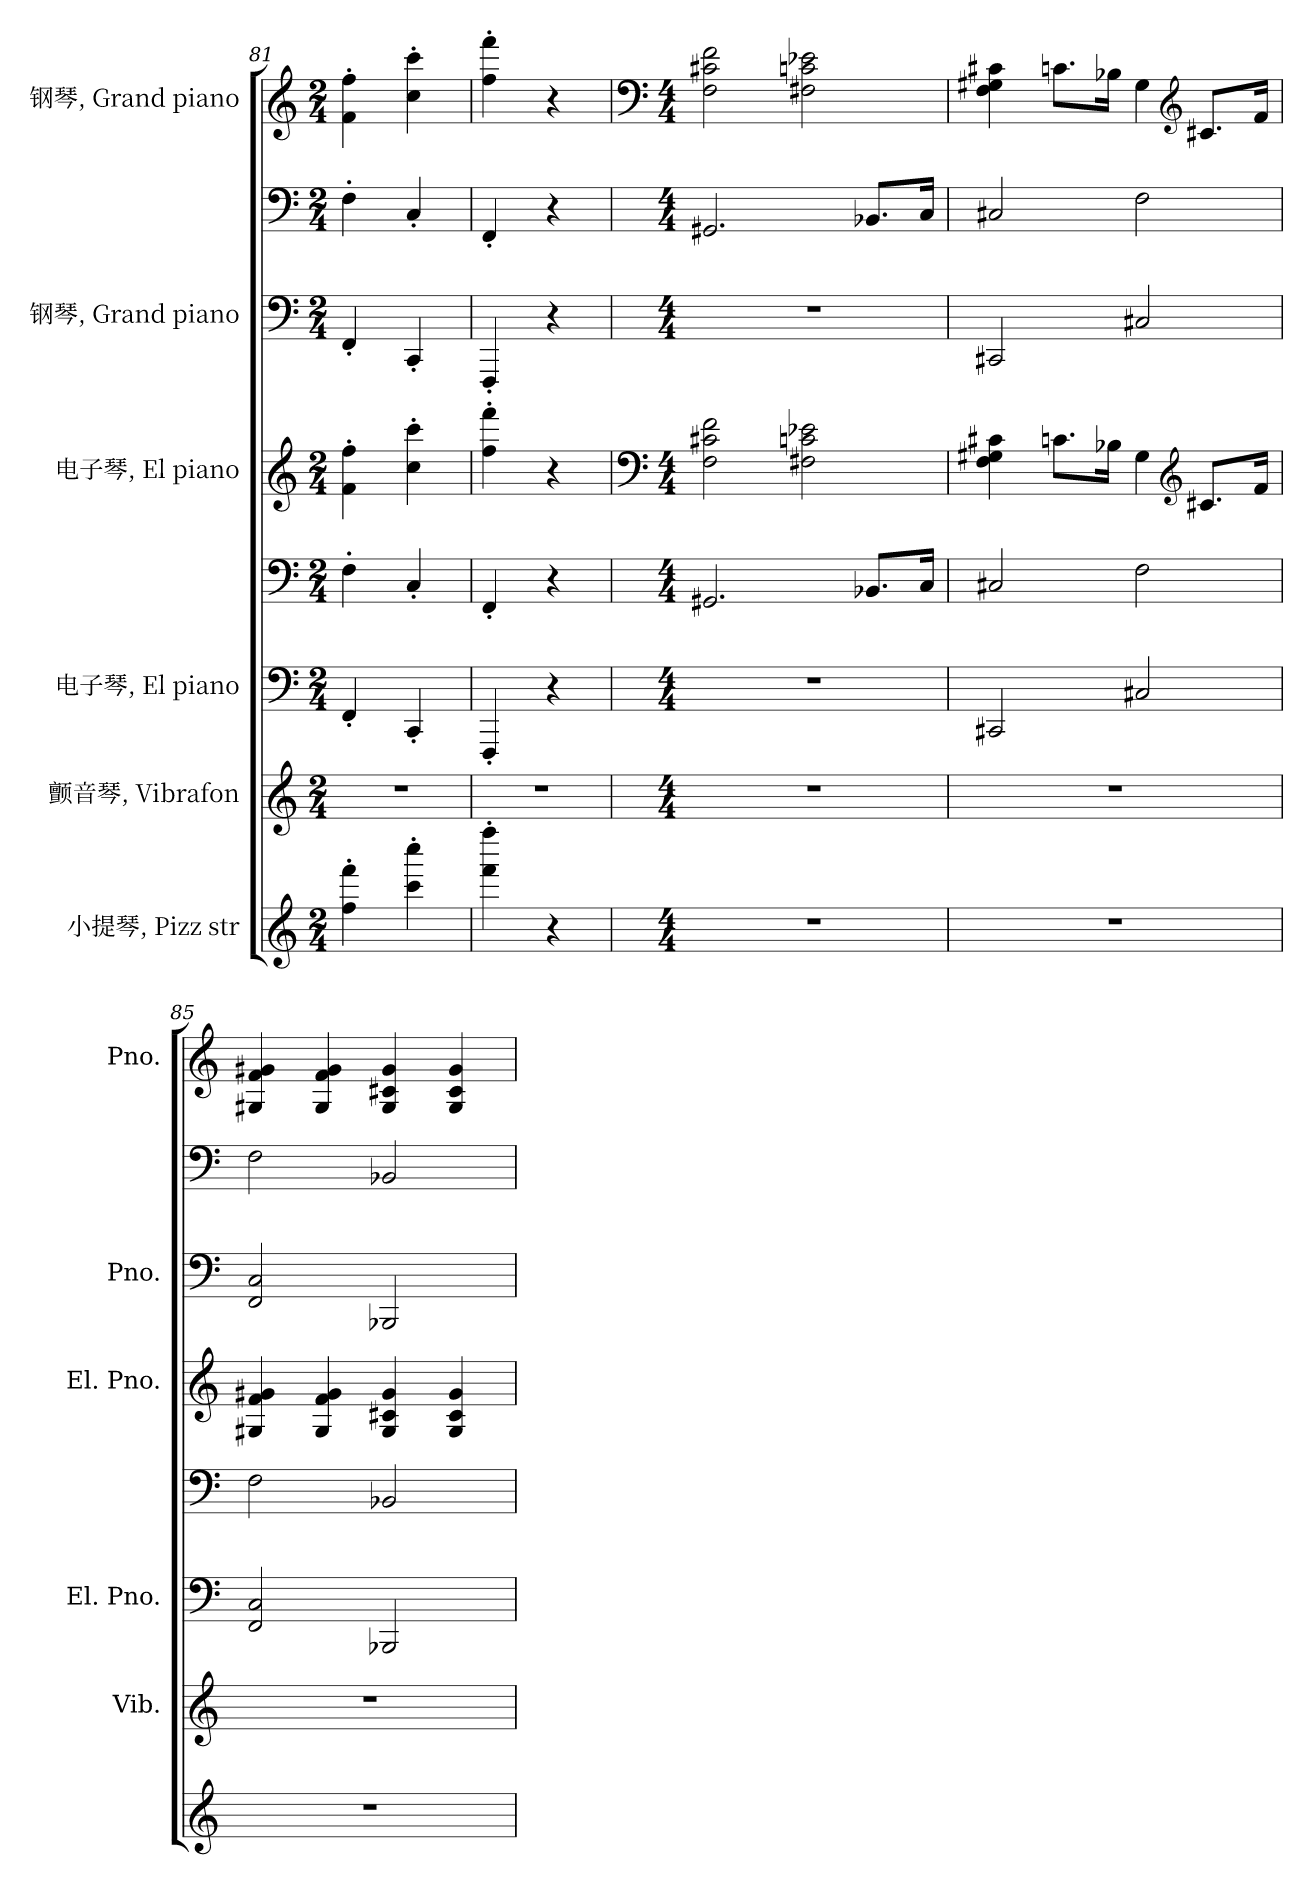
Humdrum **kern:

**kern	**kern	**kern	**kern	**kern	**kern	**kern	**kern
*part6	*part5	*part4	*part4	*part3	*part2	*part2	*part1
*staff8	*staff7	*staff6	*staff5	*staff4	*staff3	*staff2	*staff1
*I"小提琴, Pizz str	*I"颤音琴, Vibrafon	*I"电子琴, El piano	*	*I"电子琴, El piano	*I"钢琴, Grand piano	*	*I"钢琴, Grand piano
*	*I'Vib.	*I'El. Pno.	*	*I'El. Pno.	*I'Pno.	*	*I'Pno.
*clefG2	*clefG2	*clefF4	*clefF4	*clefG2	*clefF4	*clefF4	*clefG2
*k[]	*k[]	*k[]	*k[]	*k[]	*k[]	*k[]	*k[]
*M2/4	*M2/4	*M2/4	*M2/4	*M2/4	*M2/4	*M2/4	*M2/4
=81	=81	=81	=81	=81	=81	=81	=81
4ff\' 4fff\'	2r	4FF'/	4F'\	4f\' 4ff\'	4FF'/	4F'\	4f\' 4ff\'
4ccc\' 4cccc\'	.	4CC'/	4C'/	4cc\' 4ccc\'	4CC'/	4C'/	4cc\' 4ccc\'
=82	=82	=82	=82	=82	=82	=82	=82
4fff\' 4ffff\'	2r	4FFF'/	4FF'/	4ff\' 4fff\'	4FFF'/	4FF'/	4ff\' 4fff\'
4r	.	4r	4r	4r	4r	4r	4r
=83	=83	=83	=83	=83	=83	=83	=83
*	*	*	*	*clefF4	*	*	*clefF4
*M4/4	*M4/4	*M4/4	*M4/4	*M4/4	*M4/4	*M4/4	*M4/4
1r	1r	1r	2.GG#X/	2F\ 2c#X\ 2f\	1r	2.GG#X/	2F\ 2c#X\ 2f\
.	.	.	.	2F#X\ 2cn\ 2e-X\	.	.	2F#X\ 2cn\ 2e-X\
.	.	.	8.BB-X/L	.	.	8.BB-X/L	.
.	.	.	16C/Jk	.	.	16C/Jk	.
!!LO:PB:g=z
=84	=84	=84	=84	=84	=84	=84	=84
1r	1r	2CC#X/	2C#X/	4F\ 4G#X\ 4c#X\	2CC#X/	2C#X/	4F\ 4G#X\ 4c#X\
.	.	.	.	8.cn\L	.	.	8.cn\L
.	.	.	.	16B-X\Jk	.	.	16B-X\Jk
.	.	2C#X/	2F\	4G#\	2C#X/	2F\	4G#\
*	*	*	*	*clefG2	*	*	*clefG2
.	.	.	.	8.c#X/L	.	.	8.c#X/L
.	.	.	.	16f/Jk	.	.	16f/Jk
=85	=85	=85	=85	=85	=85	=85	=85
1r	1r	2FF/ 2C/	2F\	4G#X/ 4f/ 4g#X/	2FF/ 2C/	2F\	4G#X/ 4f/ 4g#X/
.	.	.	.	4G#/ 4f/ 4g#/	.	.	4G#/ 4f/ 4g#/
.	.	2BBB-X/	2BB-X/	4G#/ 4c#X/ 4g#/	2BBB-X/	2BB-X/	4G#/ 4c#X/ 4g#/
.	.	.	.	4G#/ 4c#/ 4g#/	.	.	4G#/ 4c#/ 4g#/
=	=	=	=	=	=	=	=
*-	*-	*-	*-	*-	*-	*-	*-
